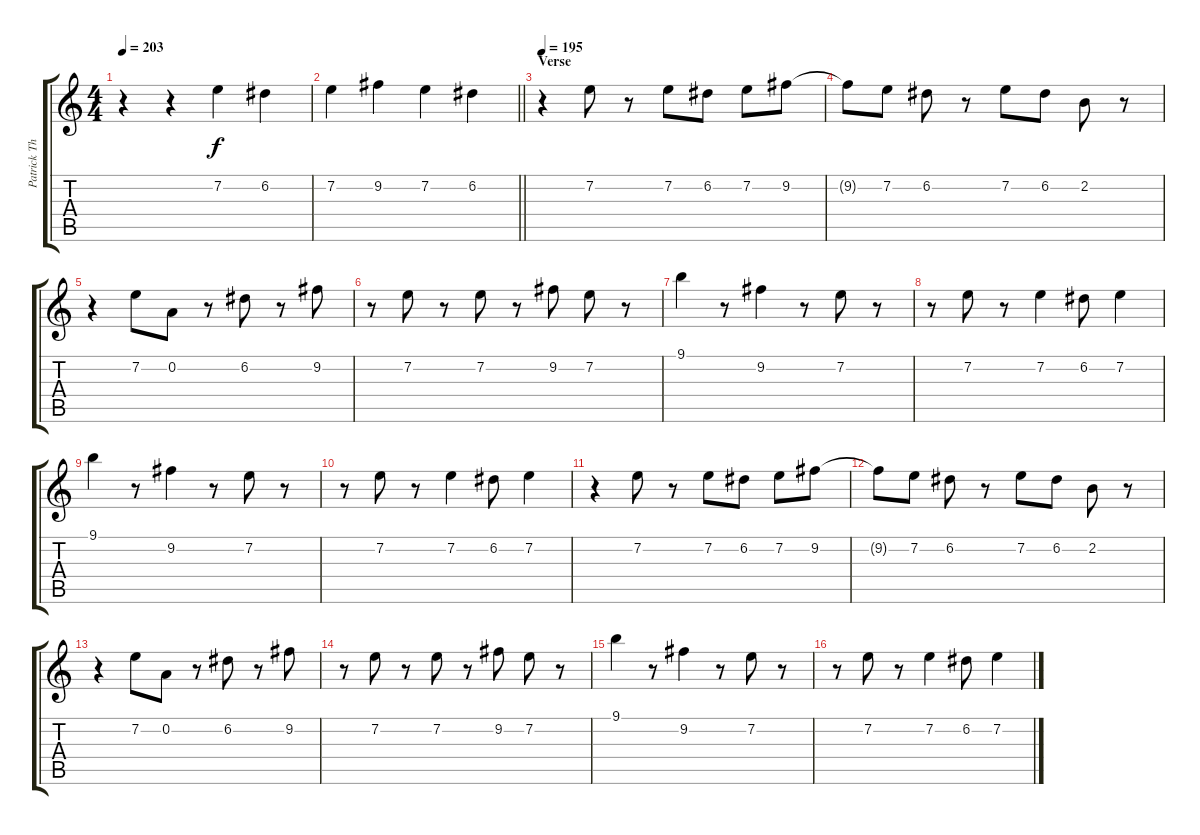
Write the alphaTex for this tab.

\track ("Patrick Thompson - Guitar" "Patrick Th") {instrument distortionguitar}
\staff {score tabs}
\tuning (D4 A3 F3 C3 G2 C2) {hide}
\ts (4 4)
\tempo 203
\clef g2
\ks c
r.4{dy f} r.4 7.2.4 6.2.4 |
\barLineRight lightlight
7.2.4 9.2.4 7.2.4 6.2.4 |
\section ("" "Verse")
\tempo 195
r.4 7.2.8 r.8 7.2.8 6.2.8 7.2.8 9.2.8 |
9.2{t}.8 7.2.8 6.2.8 r.8 7.2.8 6.2.8 2.2.8 r.8 |
r.4 7.2.8 0.2.8 r.8 6.2.8 r.8 9.2.8 |
r.8 7.2.8 r.8 7.2.8 r.8 9.2.8 7.2.8 r.8 |
9.1.4 r.8 9.2.4 r.8 7.2.8 r.8 |
r.8 7.2.8 r.8 7.2.4 6.2.8 7.2.4 |
9.1.4 r.8 9.2.4 r.8 7.2.8 r.8 |
r.8 7.2.8 r.8 7.2.4 6.2.8 7.2.4 |
r.4 7.2.8 r.8 7.2.8 6.2.8 7.2.8 9.2.8 |
9.2{t}.8 7.2.8 6.2.8 r.8 7.2.8 6.2.8 2.2.8 r.8 |
r.4 7.2.8 0.2.8 r.8 6.2.8 r.8 9.2.8 |
r.8 7.2.8 r.8 7.2.8 r.8 9.2.8 7.2.8 r.8 |
9.1.4 r.8 9.2.4 r.8 7.2.8 r.8 |
r.8 7.2.8 r.8 7.2.4 6.2.8 7.2.4
